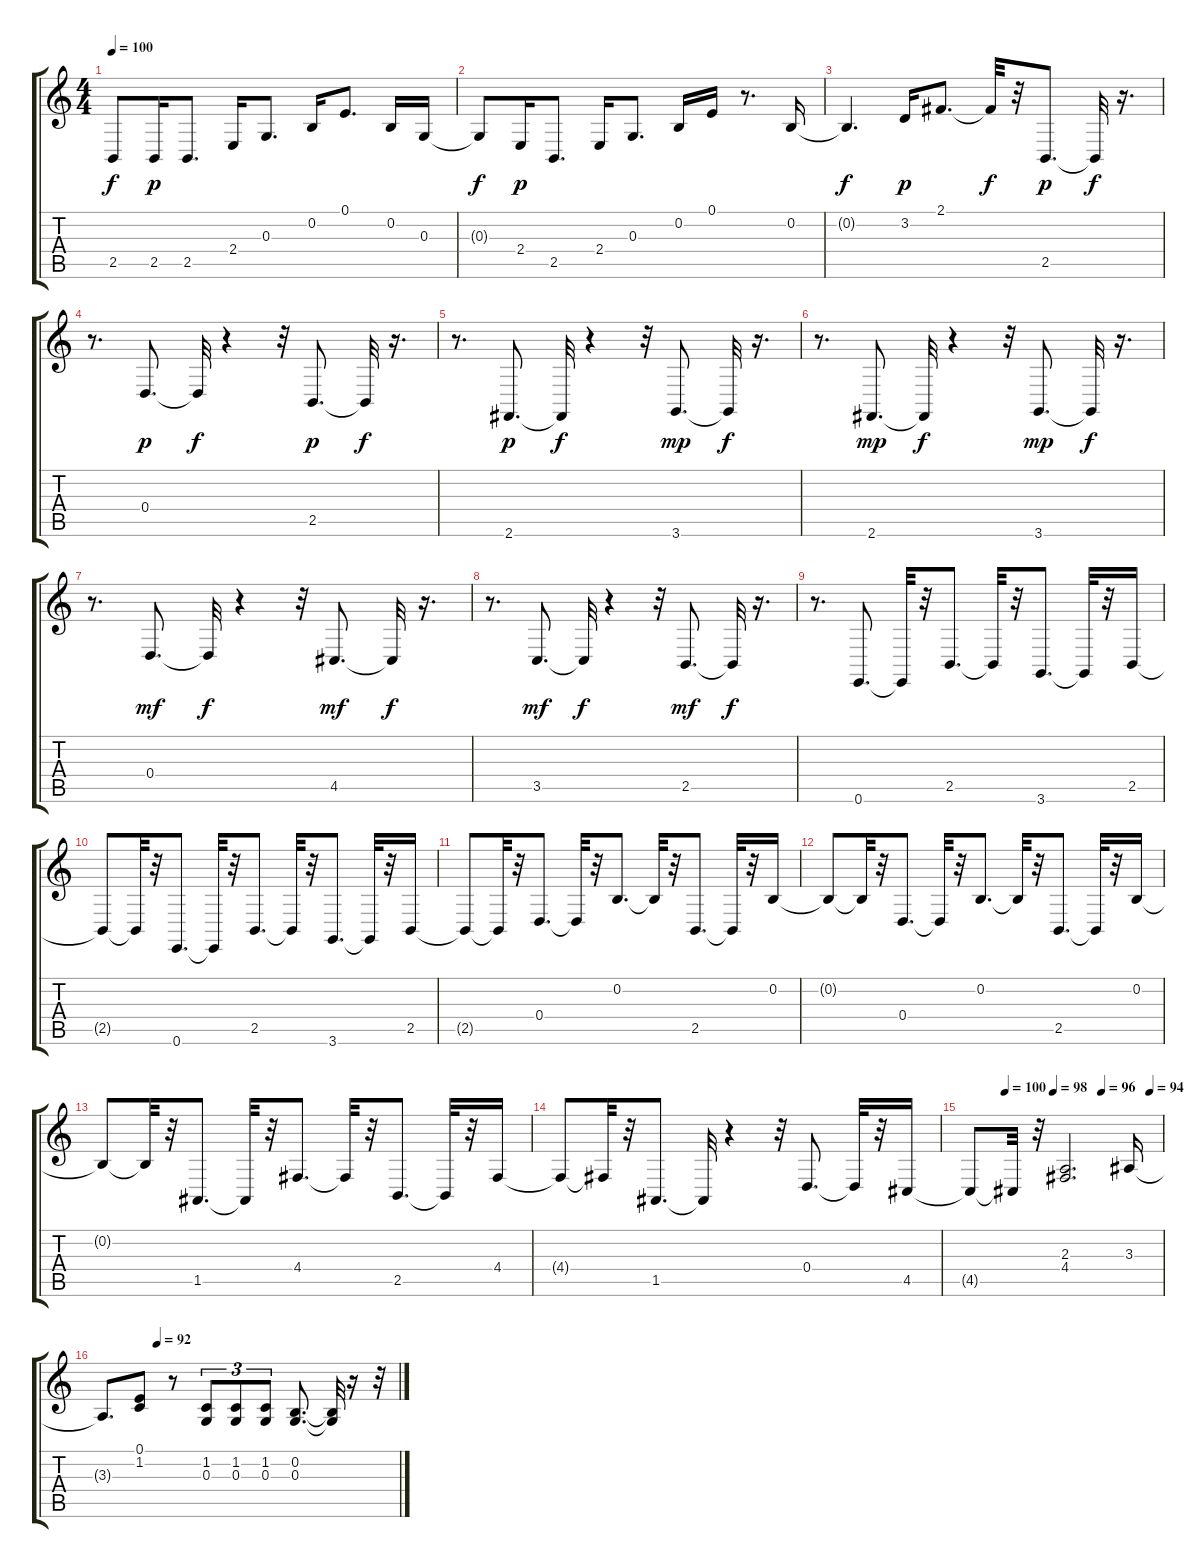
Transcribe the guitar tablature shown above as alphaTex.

\track "" {instrument bassoon}
\staff {score tabs}
\tuning (E4 B3 G3 D3 A2 E2) {hide}
\ts (4 4)
\tempo 100
\clef g2
\ks c
2.5{t}.8{dy f} 2.5.16{dy p} 2.5.8{d} 2.4.16 0.3.8{d} 0.2.16 0.1.8{d} 0.2.16 0.3.16 |
0.3{t}.8{dy f} 2.4.16{dy p} 2.5.8{d} 2.4.16 0.3.8{d} 0.2.16 0.1.16 r.8{d} 0.2.16 |
0.2{t}.4{d dy f} 3.2.16{dy p} 2.1.8{d} 2.1{t}.32{dy f} r.32 2.5.8{d dy p} 2.5{t}.32{dy f} r.16{d} |
r.8{d} 0.4.8{d dy p} 0.4{t}.32{dy f} r.4 r.32 2.5.8{d dy p} 2.5{t}.32{dy f} r.16{d} |
r.8{d} 2.6.8{d dy p} 2.6{t}.32{dy f} r.4 r.32 3.6.8{d dy mp} 3.6{t}.32{dy f} r.16{d} |
r.8{d} 2.6.8{d dy mp} 2.6{t}.32{dy f} r.4 r.32 3.6.8{d dy mp} 3.6{t}.32{dy f} r.16{d} |
r.8{d} 0.4.8{d dy mf} 0.4{t}.32{dy f} r.4 r.32 4.5.8{d dy mf} 4.5{t}.32{dy f} r.16{d} |
r.8{d} 3.5.8{d dy mf} 3.5{t}.32{dy f} r.4 r.32 2.5.8{d dy mf} 2.5{t}.32{dy f} r.16{d} |
r.8{d} 0.6.8{d} 0.6{t}.32 r.32 2.5.8{d} 2.5{t}.32 r.32 3.6.8{d} 3.6{t}.32 r.32 2.5.16 |
2.5{t}.8 2.5{t}.32 r.32 0.6.8{d} 0.6{t}.32 r.32 2.5.8{d} 2.5{t}.32 r.32 3.6.8{d} 3.6{t}.32 r.32 2.5.16 |
2.5{t}.8 2.5{t}.32 r.32 0.4.8{d} 0.4{t}.32 r.32 0.2.8{d} 0.2{t}.32 r.32 2.5.8{d} 2.5{t}.32 r.32 0.2.16 |
0.2{t}.8 0.2{t}.32 r.32 0.4.8{d} 0.4{t}.32 r.32 0.2.8{d} 0.2{t}.32 r.32 2.5.8{d} 2.5{t}.32 r.32 0.2.16 |
0.2{t}.8 0.2{t}.32 r.32 1.5.8{d} 1.5{t}.32 r.32 4.4.8{d} 4.4{t}.32 r.32 2.5.8{d} 2.5{t}.32 r.32 4.4.16 |
4.4{t}.8 4.4{t}.32 r.32 1.5.8{d} 1.5{t}.32 r.4 r.32 0.4.8{d} 0.4{t}.32 r.32 4.5.16 |
\tempo (100 0.1875)
\tempo (98 0.4375)
\tempo (96 0.6875)
\tempo (94 0.9375)
4.5{t}.8 4.5{t}.32 r.32 (2.3 4.4).2{d} 3.3.16 |
\tempo (92 0.1875)
3.3{t}.8{d} (0.1 1.2).8 r.8 (1.2 0.3).8{tu (3 2)} (1.2 0.3).8{tu (3 2)} (1.2 0.3).8{tu (3 2)} (0.2 0.3).8{d} (0.2{t} 0.3{t}).32 r.16 r.32
